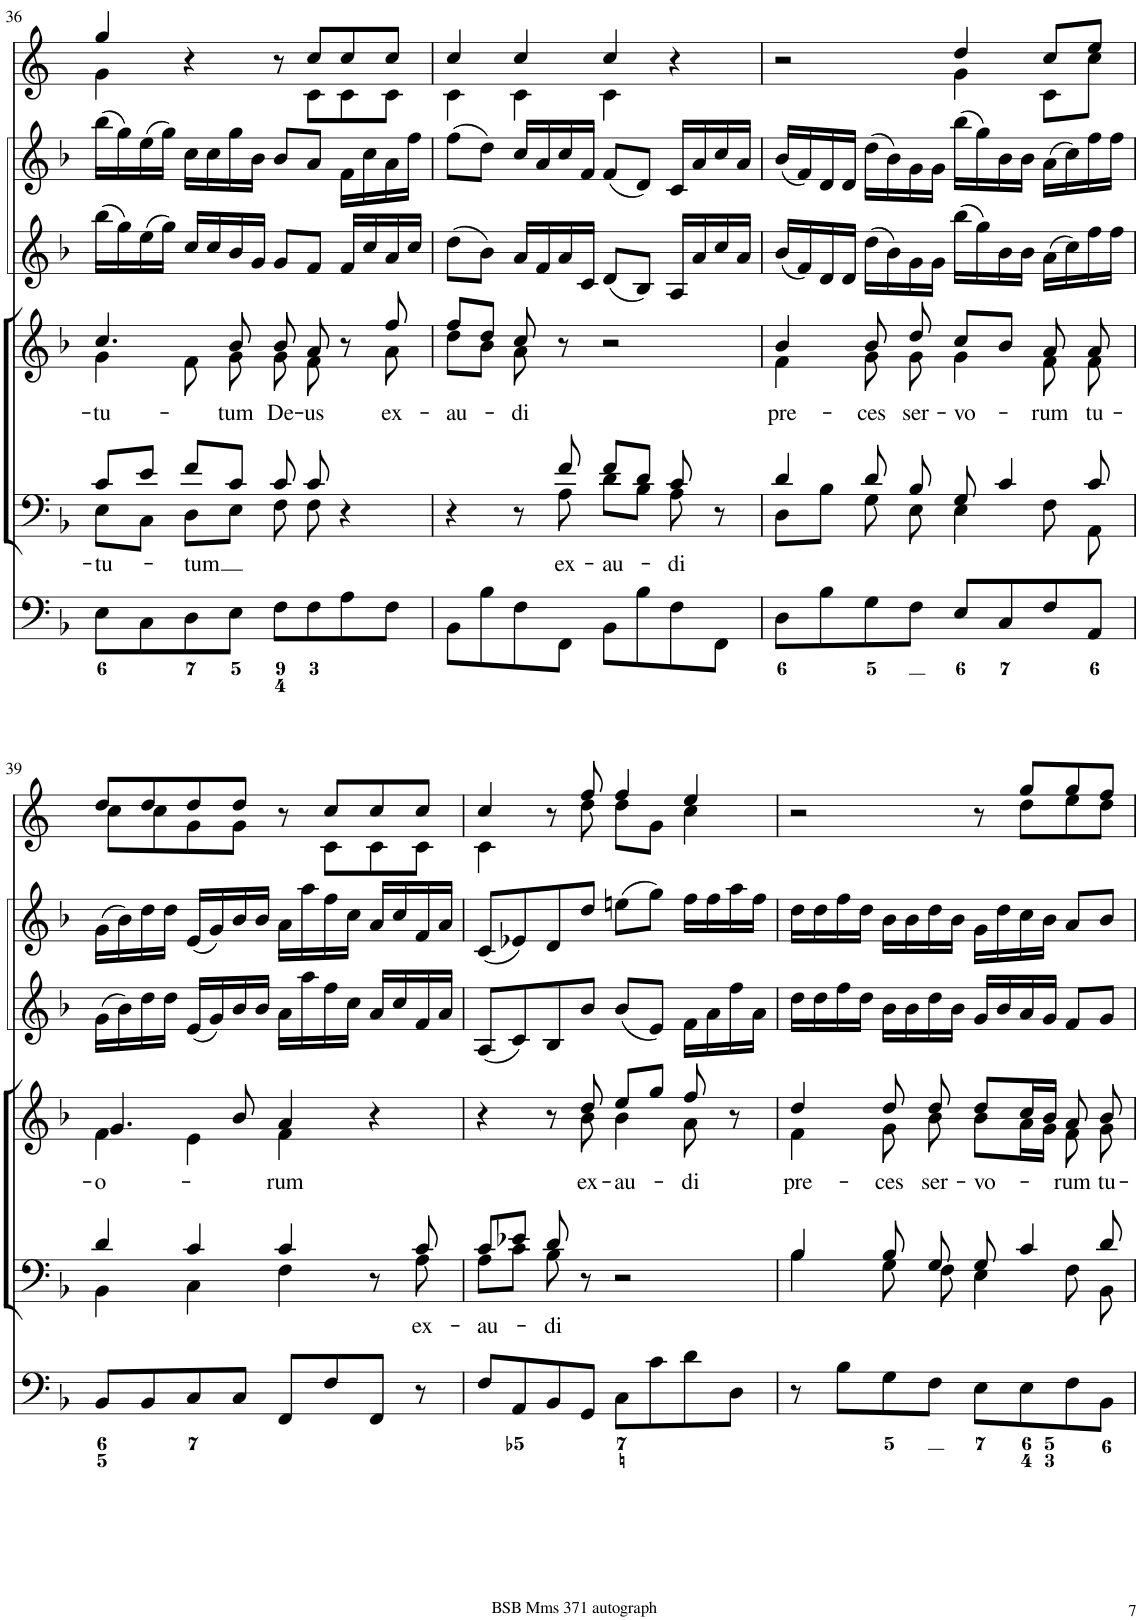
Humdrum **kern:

**kern	**kern	**text	**kern	**text	**kern	**kern	**kern
*part6	*part5	*part5	*part4	*part4	*part3	*part2	*part1
*staff6	*staff5	*staff5	*staff4	*staff4	*staff3	*staff2	*staff1
*I"Organ	*I"Voice	*	*I"Voice	*	*I"Violin	*I"Violini	*I"Corni in F
*	*	*	*	*	*I'Vln	*I'Vln	*
!!LO:PB:g=z
*clefF4	*clefF4	*	*clefG2	*	*clefG2	*clefG2	*clefG2
*	*	*	*	*	*	*	*Trd4c7
*k[b-]	*k[b-]	*	*k[b-]	*	*k[b-]	*k[b-]	*k[]
*M4/4	*M4/4	*	*M4/4	*	*M4/4	*M4/4	*M4/4
*met(c)	*met(c)	*	*met(c)	*	*met(c)	*met(c)	*met(c)
=36	=36	=36	=36	=36	=36	=36	=36
!	!	!LO:LY:b	!	!LO:LY:b	!	!	!
*	*^	*	*^	*	*	*	*^
8E\L	8c/L	8E\L	-tu-	4.cc/	4g\	-tu-	(16bb-\LL	(16bb-\LL	4gg/	4g\
.	.	.	.	.	.	.	16gg\)	16gg\)	.	.
8C\	8e/J	8C\J	.	.	.	.	(16ee\	(16ee\	.	.
.	.	.	.	.	.	.	16gg\JJ)	16gg\JJ)	.	.
!	!	!	!LO:LY:b	!	!	!	!	!	!	!
8D\	8f/L	8D\L	-tum	.	8f\	.	16cc/LL	16cc\LL	4r	4.ryy
.	.	.	.	.	.	.	16cc/	16cc\	.	.
!	!	!	!	!	!	!LO:LY:b	!	!	!	!
8E\J	8c/J	8E\J	.	8b-/	8g\	-tum	16b-/	16gg\	.	.
.	.	.	.	.	.	.	16g/JJ	16b-\JJ	.	.
!	!	!	!	!	!	!LO:LY:b	!	!	!	!
8F\L	8c/	8F\	.	8b-/	8g\	De-	8g/L	8b-/L	8r	.
!	!	!	!	!	!	!LO:LY:b	!	!	!	!
8F\	8c/	8F\	.	8a/	8f\	-us	8f/J	8a/J	8cc/L	8c\L
8A\	4r	4ryy	.	8r	8ryy	.	16f/LL	16f\LL	8cc/	8c\
.	.	.	.	.	.	.	16cc/	16cc\	.	.
!	!	!	!	!	!	!LO:LY:b	!	!	!	!
8F\J	.	.	.	8ff/	8a\	ex-	16a/	16a\	8cc/J	8c\J
.	.	.	.	.	.	.	16cc/JJ	16ff\JJ	.	.
=37	=37	=37	=37	=37	=37	=37	=37	=37	=37	=37
!	!	!	!	!	!	!LO:LY:b	!	!	!	!
8BB-\L	4r	4.ryy	.	8ff/L	8dd\L	-au-	(8dd\L	(8ff\L	4cc/	4c\
8B-\	.	.	.	8dd/J	8b-\J	.	8b-\J)	8dd\J)	.	.
!	!	!	!	!	!	!LO:LY:b	!	!	!	!
8F\	8r	.	.	8cc/	8a\	-di	16a/LL	16cc/LL	4cc/	4c\
.	.	.	.	.	.	.	16f/	16a/	.	.
!	!	!	!LO:LY:b	!	!	!	!	!	!	!
8FF\J	8f/	8A\	ex-	8r	2ryy	.	16a/	16cc/	.	.
.	.	.	.	.	.	.	16c/JJ	16f/JJ	.	.
!	!	!	!LO:LY:b	!	!	!	!	!	!	!
8BB-\L	8f/L	8d\L	-au-	2r	.	.	(8d/L	(8f/L	4cc/	4c\
8B-\	8d/J	8B-\J	.	.	.	.	8B-/J)	8d/J)	.	.
!	!	!	!LO:LY:b	!	!	!	!	!	!	!
8F\	8c/	8A\	-di	.	.	.	16A/LL	16c/LL	4r	4ryy
.	.	.	.	.	.	.	16a/	16a/	.	.
8FF\J	8r	8ryy	.	.	8ryy	.	16cc/	16cc/	.	.
.	.	.	.	.	.	.	16a/JJ	16a/JJ	.	.
=38	=38	=38	=38	=38	=38	=38	=38	=38	=38	=38
!	!	!	!	!	!	!LO:LY:b	!	!	!	!
8D\L	4d/	8D\L	.	4b-/	4f\	pre-	(16b-/LL	(16b-/LL	2r	2ryy
.	.	.	.	.	.	.	16f/)	16f/)	.	.
8B-\	.	8B-\J	.	.	.	.	16d/	16d/	.	.
.	.	.	.	.	.	.	16d/JJ	16d/JJ	.	.
!	!	!	!	!	!	!LO:LY:b	!	!	!	!
8G\	8d/	8G\	.	8b-/	8g\	-ces	(16dd\LL	(16dd\LL	.	.
.	.	.	.	.	.	.	16b-\)	16b-\)	.	.
!	!	!	!	!	!	!LO:LY:b	!	!	!	!
8F\J	8B-/	8E\	.	8dd/	8g\	ser-	16g\	16g\	.	.
.	.	.	.	.	.	.	16g\JJ	16g\JJ	.	.
!	!	!	!	!	!	!LO:LY:b	!	!	!	!
8E/L	8G/	4E\	.	8cc/L	4g\	-vo-	(16bb-\LL	(16bb-\LL	4dd/	4g\
.	.	.	.	.	.	.	16gg\)	16gg\)	.	.
8C/	4c/	.	.	8b-/J	.	.	16b-\	16b-\	.	.
.	.	.	.	.	.	.	16b-\JJ	16b-\JJ	.	.
!	!	!	!	!	!	!LO:LY:b	!	!	!	!
8F/	.	8F\	.	8a/	8f\	-rum	(16a\LL	(16a\LL	8cc/L	8c\L
.	.	.	.	.	.	.	16cc\)	16cc\)	.	.
!	!	!	!	!	!	!LO:LY:b	!	!	!	!
8AA/J	8c/	8AA\	.	8a/	8f\	tu-	16ff\	16ff\	8ee/J	8cc\J
.	.	.	.	.	.	.	16ff\JJ	16ff\JJ	.	.
!!LO:LB:g=z	!!
=39	=39	=39	=39	=39	=39	=39	=39	=39	=39	=39
!	!	!	!	!	!	!LO:LY:b	!	!	!	!
8BB-/L	4d/	4BB-\	.	4.g/	4f\	-o-	(16g\LL	(16g\LL	8dd/L	8cc\L
.	.	.	.	.	.	.	16b-\)	16b-\)	.	.
8BB-/	.	.	.	.	.	.	16dd\	16dd\	8dd/	8cc\
.	.	.	.	.	.	.	16dd\JJ	16dd\JJ	.	.
8C/	4c/	4C\	.	.	4e\	.	(16e/LL	(16e/LL	8dd/	8g\
.	.	.	.	.	.	.	16g/)	16g/)	.	.
8C/J	.	.	.	8b-/	.	.	16b-/	16b-/	8dd/J	8g\J
.	.	.	.	.	.	.	16b-/JJ	16b-/JJ	.	.
!	!	!	!	!	!	!LO:LY:b	!	!	!	!
8FF/L	4c/	4F\	.	4a/	4f\	-rum	16a\LL	16a\LL	8r	8ryy
.	.	.	.	.	.	.	16aa\	16aa\	.	.
8F/	.	.	.	.	.	.	16ff\	16ff\	8cc/L	8c\L
.	.	.	.	.	.	.	16cc\JJ	16cc\JJ	.	.
8FF/J	8r	8ryy	.	4r	4ryy	.	16a/LL	16a/LL	8cc/	8c\
.	.	.	.	.	.	.	16cc/	16cc/	.	.
!	!	!	!LO:LY:b	!	!	!	!	!	!	!
8r	8c/	8A\	ex-	.	.	.	16f/	16f/	8cc/J	8c\J
.	.	.	.	.	.	.	16a/JJ	16a/JJ	.	.
=40	=40	=40	=40	=40	=40	=40	=40	=40	=40	=40
!	!	!	!LO:LY:b	!	!	!	!	!	!	!
8F/L	8c/L	8A\L	-au-	4r	4.ryy	.	(8A/L	(8c/L	4cc/	4c\
8AA/	8e-X/J	8c\J	.	.	.	.	8c/)	8e-X/)	.	.
!	!	!	!LO:LY:b	!	!	!	!	!	!	!
8BB-/	8d/	8B-\	-di	8r	.	.	8B-/	8d/	8r	8ryy
!	!	!	!	!	!	!LO:LY:b	!	!	!	!
8GG/J	8r	2ryy	.	8dd/	8b-\	ex-	8b-/J	8dd/J	8ff/	8dd\
!	!	!	!	!	!	!LO:LY:b	!	!	!	!
8C\L	2r	.	.	8ee/L	4b-\	-au-	(8b-/L	(8een\L	4ff/	8dd\L
8c\	.	.	.	8gg/J	.	.	8e/J)	8gg\J)	.	8g\J
!	!	!	!	!	!	!LO:LY:b	!	!	!	!
8d\	.	.	.	8ff/	8a\	-di	16f\LL	16ff\LL	4ee/	4cc\
.	.	.	.	.	.	.	16a\	16ff\	.	.
8D\J	.	8ryy	.	8r	8ryy	.	16ff\	16aa\	.	.
.	.	.	.	.	.	.	16a\JJ	16ff\JJ	.	.
=41	=41	=41	=41	=41	=41	=41	=41	=41	=41	=41
!	!	!	!	!	!	!LO:LY:b	!	!	!	!
8r	4B-/	4B-\	.	4dd/	4f\	pre-	16dd\LL	16dd\LL	2r	8ryy
.	.	.	.	.	.	.	16dd\	16dd\	.	.
*	*	*	*	*	*	*	*	*	*v	*v
8B-\L	.	.	.	.	.	.	16ff\	16ff\	.
.	.	.	.	.	.	.	16dd\JJ	16dd\JJ	.
!	!	!	!	!	!	!LO:LY:b	!	!	!
8G\	8B-/	8G\	.	8dd/	8g\	-ces	16b-\LL	16b-\LL	.
.	.	.	.	.	.	.	16b-\	16b-\	.
!	!	!	!	!	!	!LO:LY:b	!	!	!
8F\J	8G/	8F\	.	8dd/	8b-\	ser-	16dd\	16dd\	.
.	.	.	.	.	.	.	16b-\JJ	16b-\JJ	.
!	!	!	!	!	!	!LO:LY:b	!	!	!
8E\L	8G/	4E\	.	8dd/L	8b-\L	-vo-	16g/LL	16g\LL	8r
.	.	.	.	.	.	.	16b-/	16dd\	.
*	*	*	*	*	*	*	*	*	*^
8E\	4c/	.	.	16cc/L	16a\L	.	16a/	16cc\	8gg/L	8dd\L
.	.	.	.	16b-/JJ	16g\JJ	.	16g/JJ	16b-\JJ	.	.
!	!	!	!	!	!	!LO:LY:b	!	!	!	!
8F\	.	8F\	.	8a/	8f\	-rum	8f/L	8a/L	8gg/	8ee\
!	!	!	!	!	!	!LO:LY:b	!	!	!	!
8BB-\J	8d/	8BB-\	.	8b-/	8g\	tu-	8g/J	8b-/J	8ff/J	8dd\J
*	*v	*v	*	*	*	*	*	*	*v	*v
*	*	*	*v	*v	*	*	*	*
=	=	=	=	=	=	=	=
*-	*-	*-	*-	*-	*-	*-	*-
